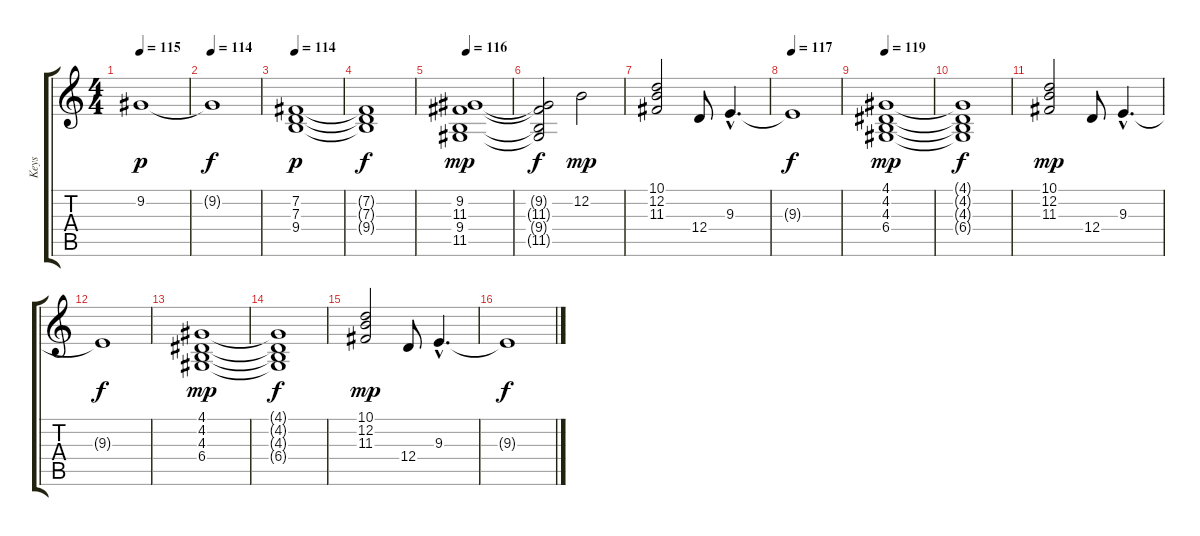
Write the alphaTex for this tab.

\track ("Keys" "Keys") {instrument stringensemble1}
\staff {score tabs}
\tuning (E4 B3 G3 D3 A2 E2) {hide}
\ts (4 4)
\tempo 115
\clef g2
\ks c
9.2.1{dy p} |
\tempo 114
9.2{t}.1{dy f} |
\tempo 114
(7.2 7.3 9.4).1{dy p} |
(7.2{t} 7.3{t} 9.4{t}).1{dy f} |
\tempo 116
(9.2 11.3 9.4 11.5).1{dy mp} |
(9.2{t} 11.3{t} 9.4{t} 11.5{t}).2{dy f} 12.2.2{dy mp} |
(10.1 12.2 11.3).2 12.4.8 9.3{hac}.4{d} |
\tempo 117
9.3{t}.1{dy f} |
\tempo 119
(4.1 4.2 4.3 6.4).1{dy mp} |
(4.1{t} 4.2{t} 4.3{t} 6.4{t}).1{dy f} |
(10.1 12.2 11.3).2{dy mp} 12.4.8 9.3{hac}.4{d} |
9.3{t}.1{dy f} |
(4.1 4.2 4.3 6.4).1{dy mp} |
(4.1{t} 4.2{t} 4.3{t} 6.4{t}).1{dy f} |
(10.1 12.2 11.3).2{dy mp} 12.4.8 9.3{hac}.4{d} |
9.3{t}.1{dy f}
